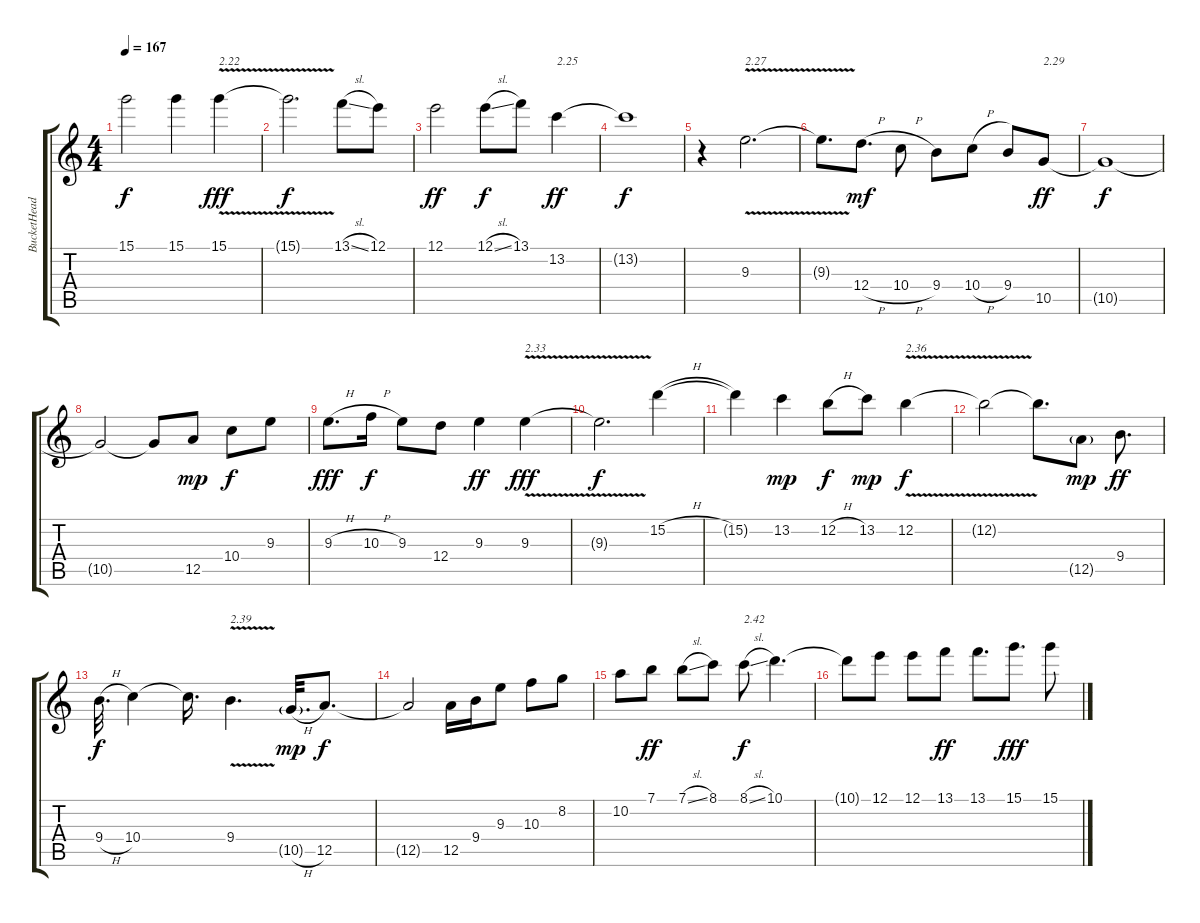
\track ("BucketHead" "BucketHead") {instrument acousticguitarnylon}
\staff {score tabs}
\tuning (E4 B3 G3 D3 A2 E2) {hide}
\ts (4 4)
\tempo 167
\clef g2
\ks c
15.1.2{dy f} 15.1.4 15.1{v}.4{txt "2.22" dy fff} |
15.1{t}.2{d dy f} 13.1{sl}.8 12.1.8 |
12.1.2{dy ff} 12.1{sl}.8{dy f} 13.1.8 13.2.4{txt "2.25" dy ff} |
13.2{t}.1{dy f} |
r.4 9.3{v}.2{d txt "2.27"} |
9.3{t}.8{d} 12.4{h}.8{d dy mf} 10.4{h}.8 9.4.8 10.4{h}.8 9.4.8 10.5.8{txt "2.29" dy ff} |
10.5{t}.1{dy f} |
10.5{t}.2 10.5{t}.8 12.5.8{dy mp} 10.4.8{dy f} 9.3.8 |
9.3{h}.8{d dy fff} 10.3{h}.16{dy f} 9.3.8 12.4.8 9.3.4{dy ff} 9.3{v}.4{txt "2.33" dy fff} |
9.3{t}.2{d dy f} 15.2{h}.4 |
15.2{t}.4 13.2.4{dy mp} 12.2{h}.8{dy f} 13.2.8{dy mp} 12.2{v}.4{txt "2.36" dy f} |
12.2{t}.2 12.2{t}.8{d} 12.5{g}.8{dy mp} 9.4.8{d dy ff} |
9.4{h}.32{d dy f} 10.4.4 10.4{t}.16{d} 9.4{v}.4{d txt "2.39"} 10.5{h g}.32{d dy mp} 12.5.8{d dy f} |
12.5{t}.2 12.5.16 9.4.16 9.3.8 10.3.8 8.2.8 |
10.2.8 7.1.8{dy ff} 7.1{sl}.8 8.1.8 8.1{sl}.8{txt "2.42" dy f} 10.1.4{d} |
10.1{t}.8 12.1.8 12.1.8 13.1.8{dy ff} 13.1.8{d} 15.1.8{d dy fff} 15.1.8
